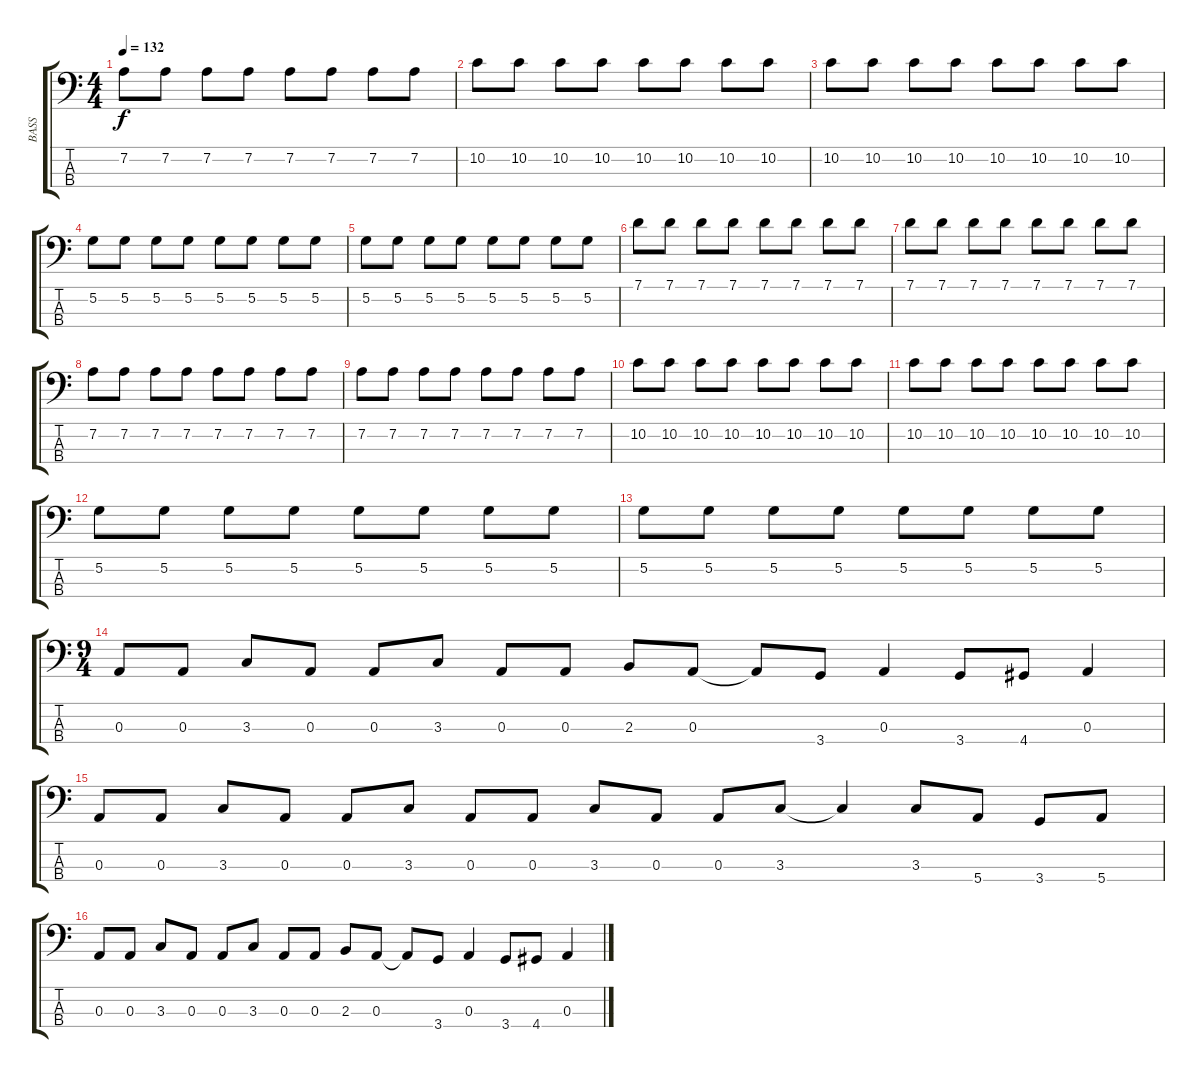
\track ("BASS" "BASS") {instrument electricbassfinger}
\staff {score tabs}
\tuning (G2 D2 A1 E1) {hide}
\ts (4 4)
\tempo 132
\clef f4
\ks c
7.2.8{dy f} 7.2.8 7.2.8 7.2.8 7.2.8 7.2.8 7.2.8 7.2.8 |
10.2.8 10.2.8 10.2.8 10.2.8 10.2.8 10.2.8 10.2.8 10.2.8 |
10.2.8 10.2.8 10.2.8 10.2.8 10.2.8 10.2.8 10.2.8 10.2.8 |
5.2.8 5.2.8 5.2.8 5.2.8 5.2.8 5.2.8 5.2.8 5.2.8 |
5.2.8 5.2.8 5.2.8 5.2.8 5.2.8 5.2.8 5.2.8 5.2.8 |
7.1.8 7.1.8 7.1.8 7.1.8 7.1.8 7.1.8 7.1.8 7.1.8 |
7.1.8 7.1.8 7.1.8 7.1.8 7.1.8 7.1.8 7.1.8 7.1.8 |
7.2.8 7.2.8 7.2.8 7.2.8 7.2.8 7.2.8 7.2.8 7.2.8 |
7.2.8 7.2.8 7.2.8 7.2.8 7.2.8 7.2.8 7.2.8 7.2.8 |
10.2.8 10.2.8 10.2.8 10.2.8 10.2.8 10.2.8 10.2.8 10.2.8 |
10.2.8 10.2.8 10.2.8 10.2.8 10.2.8 10.2.8 10.2.8 10.2.8 |
5.2.8 5.2.8 5.2.8 5.2.8 5.2.8 5.2.8 5.2.8 5.2.8 |
5.2.8 5.2.8 5.2.8 5.2.8 5.2.8 5.2.8 5.2.8 5.2.8 |
\ts (9 4)
0.3.8 0.3.8 3.3.8 0.3.8 0.3.8 3.3.8 0.3.8 0.3.8 2.3.8 0.3.8 0.3{t}.8 3.4.8 0.3.4 3.4.8 4.4.8 0.3.4 |
0.3.8 0.3.8 3.3.8 0.3.8 0.3.8 3.3.8 0.3.8 0.3.8 3.3.8 0.3.8 0.3.8 3.3.8 3.3{t}.4 3.3.8 5.4.8 3.4.8 5.4.8 |
0.3.8 0.3.8 3.3.8 0.3.8 0.3.8 3.3.8 0.3.8 0.3.8 2.3.8 0.3.8 0.3{t}.8 3.4.8 0.3.4 3.4.8 4.4.8 0.3.4
